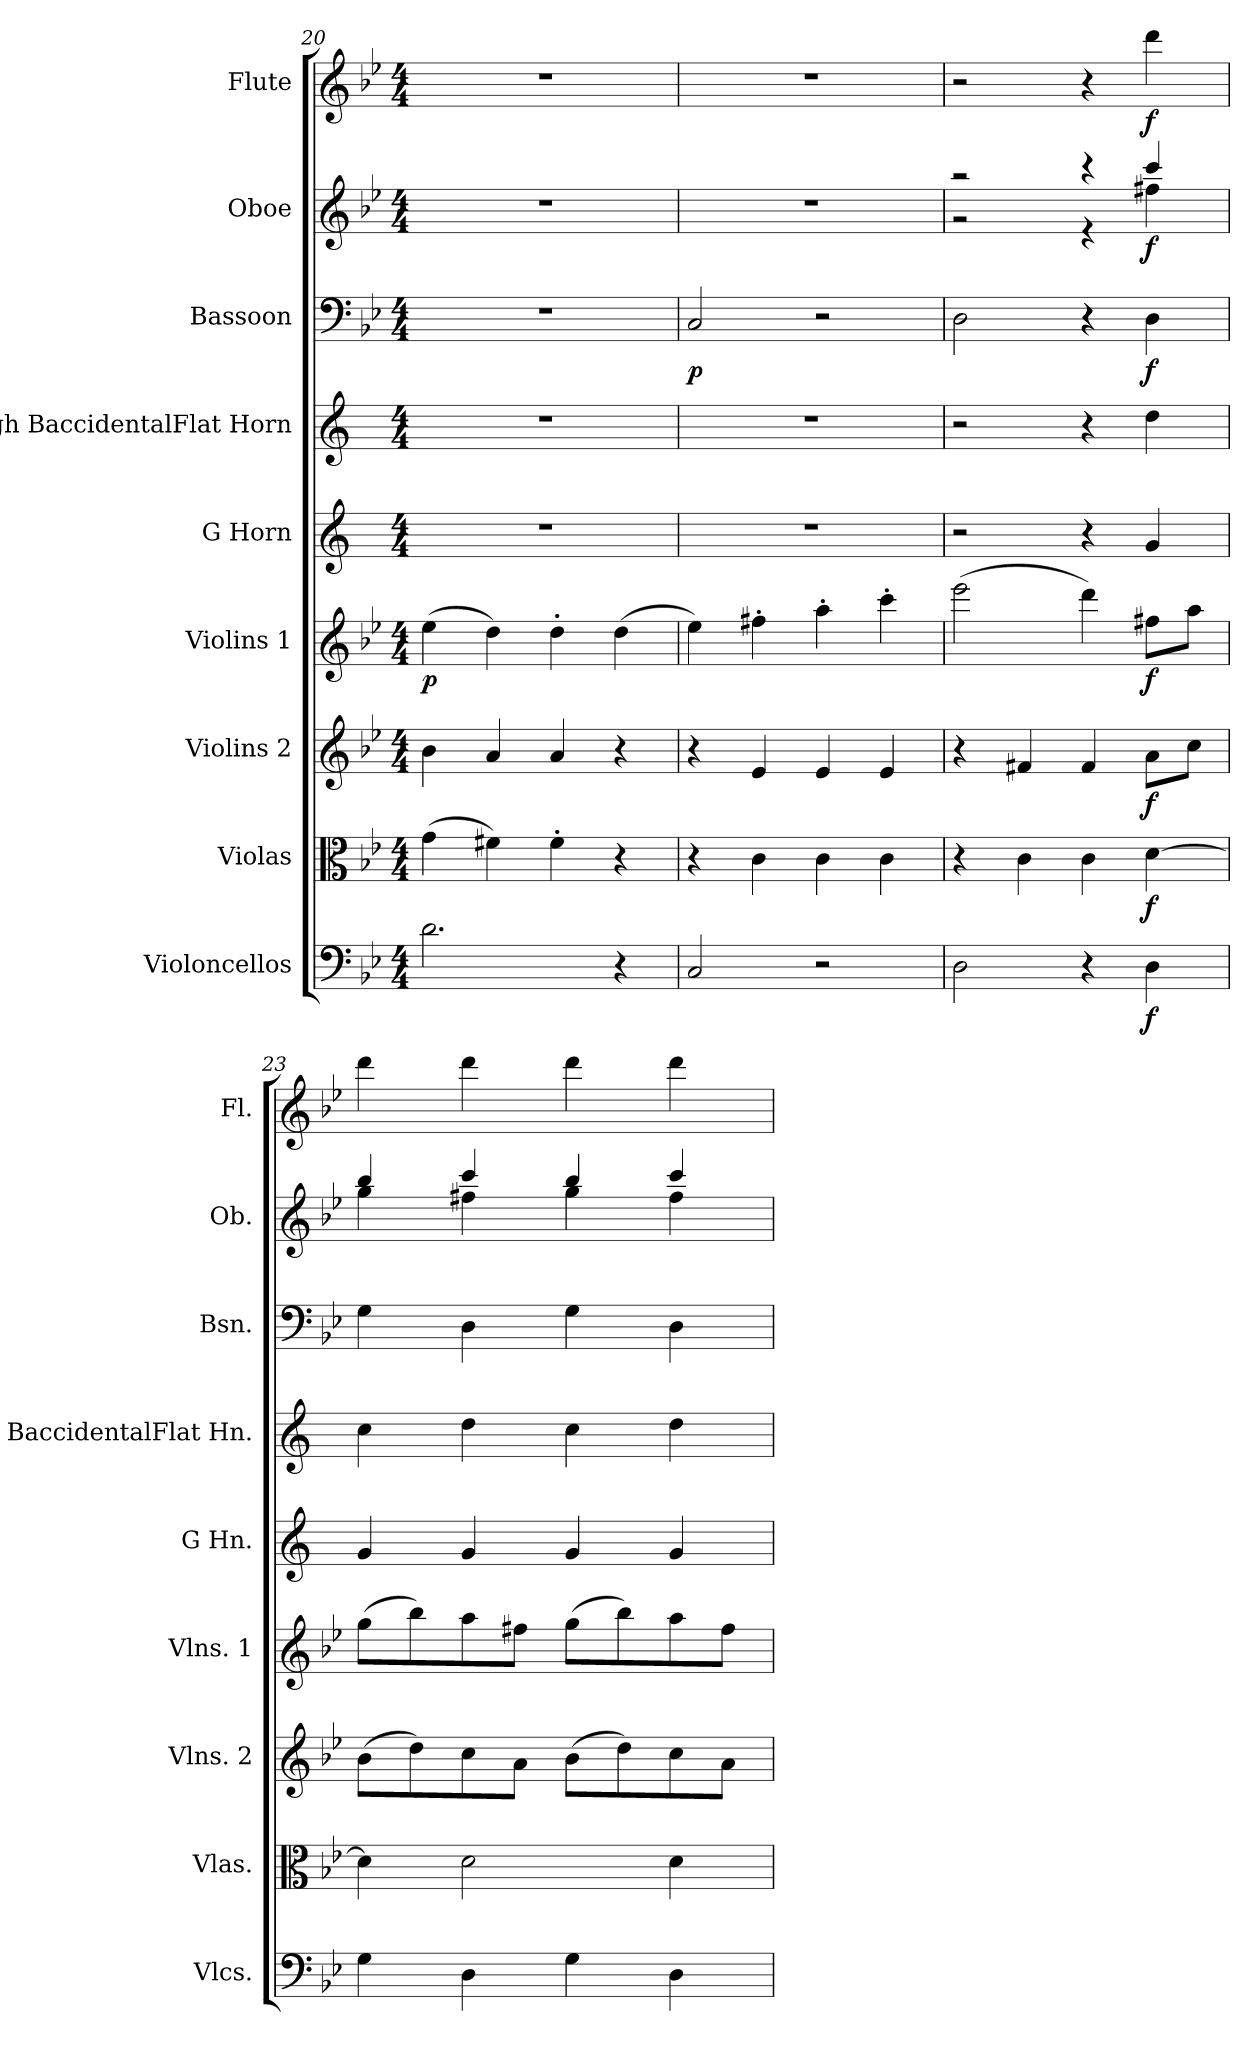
**kern	**dynam	**kern	**dynam	**kern	**dynam	**kern	**dynam	**kern	**kern	**kern	**dynam	**kern	**dynam	**kern	**dynam
*part9	*part9	*part8	*part8	*part7	*part7	*part6	*part6	*part5	*part4	*part3	*part3	*part2	*part2	*part1	*part1
*staff9	*staff9	*staff8	*staff8	*staff7	*staff7	*staff6	*staff6	*staff5	*staff4	*staff3	*staff3	*staff2	*staff2	*staff1	*staff1
*I"Violoncellos	*	*I"Violas	*	*I"Violins 2	*	*I"Violins 1	*	*I"G Horn	*I"High BaccidentalFlat Horn	*I"Bassoon	*	*I"Oboe	*	*I"Flute	*
*I'Vlcs.	*	*I'Vlas.	*	*I'Vlns. 2	*	*I'Vlns. 1	*	*I'G Hn.	*I'H. BaccidentalFlat Hn.	*I'Bsn.	*	*I'Ob.	*	*I'Fl.	*
*clefF4	*	*clefC3	*	*clefG2	*	*clefG2	*	*clefG2	*clefG2	*clefF4	*	*clefG2	*	*clefG2	*
*	*	*	*	*	*	*	*	*ITrd3c5	*ITrd1c2	*	*	*	*	*	*
*k[b-e-]	*	*k[b-e-]	*	*k[b-e-]	*	*k[b-e-]	*	*k[f#]	*k[b-e-]	*k[b-e-]	*	*k[b-e-]	*	*k[b-e-]	*
*M4/4	*	*M4/4	*	*M4/4	*	*M4/4	*	*M4/4	*M4/4	*M4/4	*	*M4/4	*	*M4/4	*
=20	=20	=20	=20	=20	=20	=20	=20	=20	=20	=20	=20	=20	=20	=20	=20
!	!	!	!	!	!	!	!LO:DY:b	!	!	!	!	!	!	!	!
2.d\	.	(4g\	.	4b-\	.	(4ee-\	p	1r	1r	1r	.	1r	.	1r	.
.	.	4f#X\)	.	4a/	.	4dd\)	.	.	.	.	.	.	.	.	.
.	.	4f#'\	.	4a/	.	4dd'\	.	.	.	.	.	.	.	.	.
4r	.	4r	.	4r	.	(4dd\	.	.	.	.	.	.	.	.	.
=21	=21	=21	=21	=21	=21	=21	=21	=21	=21	=21	=21	=21	=21	=21	=21
!	!	!	!	!	!	!	!	!	!	!	!LO:DY:b	!	!	!	!
2C/	.	4r	.	4r	.	4ee-\)	.	1r	1r	2C/	p	1r	.	1r	.
.	.	4c\	.	4e-/	.	4ff#X'\	.	.	.	.	.	.	.	.	.
2r	.	4c\	.	4e-/	.	4aa'\	.	.	.	2r	.	.	.	.	.
.	.	4c\	.	4e-/	.	4ccc'\	.	.	.	.	.	.	.	.	.
!!LO:PB:g=z
=22	=22	=22	=22	=22	=22	=22	=22	=22	=22	=22	=22	=22	=22	=22	=22
*	*	*	*	*	*	*	*	*	*	*	*	*^	*	*	*
2D\	.	4r	.	4r	.	(2eee-\	.	2r	2r	2D\	.	2r	2r	.	2r	.
.	.	4c\	.	4f#X/	.	.	.	.	.	.	.	.	.	.	.	.
4r	.	4c\	.	4f#/	.	4ddd\)	.	4r	4r	4r	.	4r	4r	.	4r	.
!	!LO:DY:b	!	!LO:DY:b	!	!LO:DY:b	!	!LO:DY:b	!	!	!	!LO:DY:b	!	!	!LO:DY:b	!	!LO:DY:b
4D\	f	[4d\	f	8a\L	f	8ff#X\L	f	4d/	4cc\	4D\	f	4ccc/	4ff#X\	f	4ddd\	f
.	.	.	.	8cc\J	.	8aa\J	.	.	.	.	.	.	.	.	.	.
=23	=23	=23	=23	=23	=23	=23	=23	=23	=23	=23	=23	=23	=23	=23	=23	=23
4G\	.	4d\]	.	(8b-\L	.	(8gg\L	.	4d/	4b-\	4G\	.	4bb-/	4gg\	.	4ddd\	.
.	.	.	.	8dd\)	.	8bb-\)	.	.	.	.	.	.	.	.	.	.
4D\	.	2d\	.	8cc\	.	8aa\	.	4d/	4cc\	4D\	.	4ccc/	4ff#X\	.	4ddd\	.
.	.	.	.	8a\J	.	8ff#X\J	.	.	.	.	.	.	.	.	.	.
4G\	.	.	.	(8b-\L	.	(8gg\L	.	4d/	4b-\	4G\	.	4bb-/	4gg\	.	4ddd\	.
.	.	.	.	8dd\)	.	8bb-\)	.	.	.	.	.	.	.	.	.	.
4D\	.	4d\	.	8cc\	.	8aa\	.	4d/	4cc\	4D\	.	4ccc/	4ff#\	.	4ddd\	.
.	.	.	.	8a\J	.	8ff#\J	.	.	.	.	.	.	.	.	.	.
*	*	*	*	*	*	*	*	*	*	*	*	*v	*v	*	*	*
=	=	=	=	=	=	=	=	=	=	=	=	=	=	=	=
*-	*-	*-	*-	*-	*-	*-	*-	*-	*-	*-	*-	*-	*-	*-	*-
